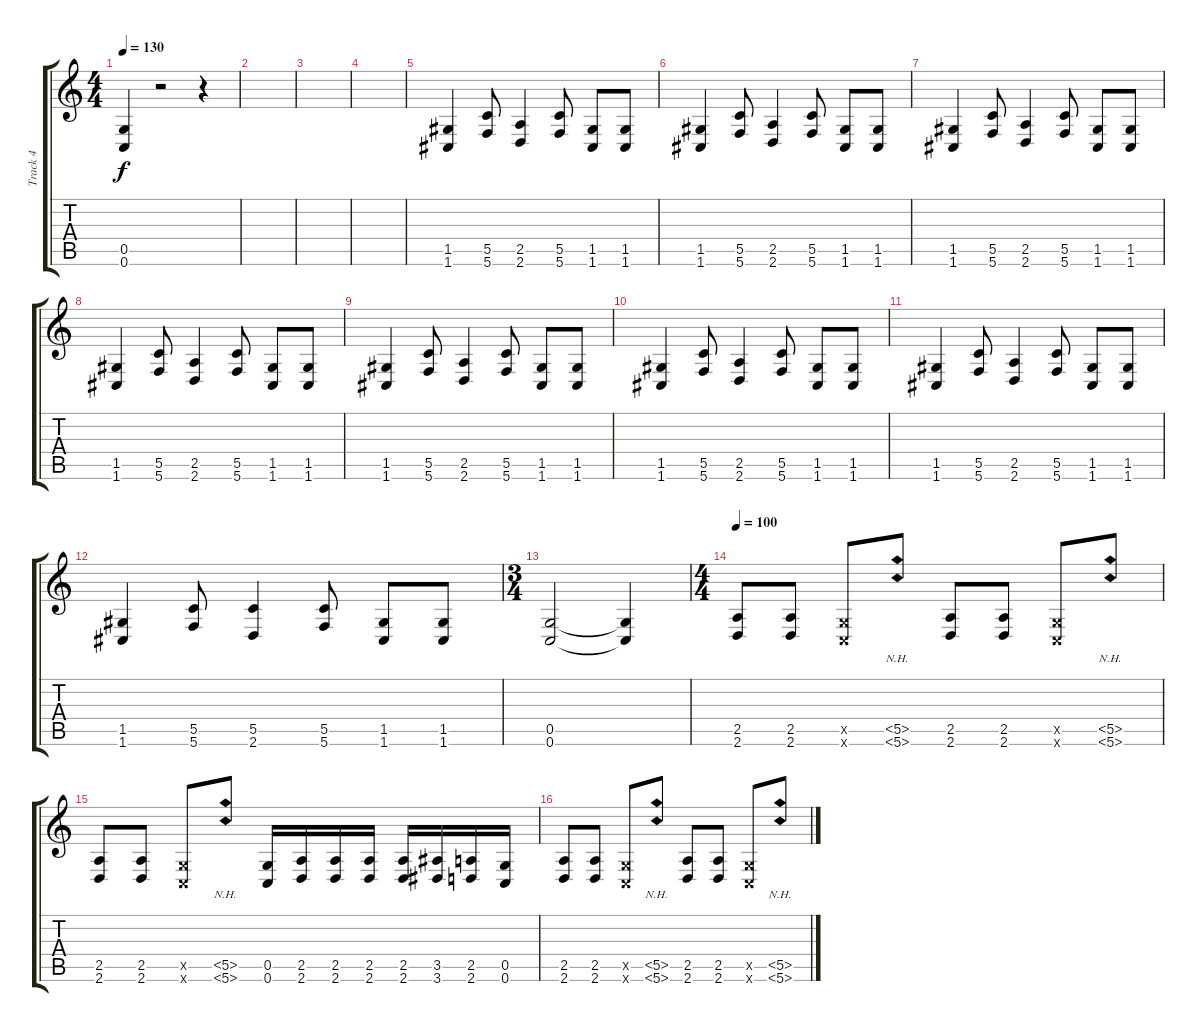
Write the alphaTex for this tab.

\track ("Track 4" "Track 4") {instrument overdrivenguitar}
\staff {score tabs}
\tuning (D4 A3 F3 C3 G2 C2) {hide}
\ts (4 4)
\tempo 130
\clef g2
\ks c
(0.5{t} 0.6{t}).4{dy f} r.2 r.4 |
|
|
|
(1.5 1.6).4 (5.5 5.6).8 (2.5 2.6).4 (5.5 5.6).8 (1.5 1.6).8 (1.5 1.6).8 |
(1.5 1.6).4 (5.5 5.6).8 (2.5 2.6).4 (5.5 5.6).8 (1.5 1.6).8 (1.5 1.6).8 |
(1.5 1.6).4 (5.5 5.6).8 (2.5 2.6).4 (5.5 5.6).8 (1.5 1.6).8 (1.5 1.6).8 |
(1.5 1.6).4 (5.5 5.6).8 (2.5 2.6).4 (5.5 5.6).8 (1.5 1.6).8 (1.5 1.6).8 |
(1.5 1.6).4 (5.5 5.6).8 (2.5 2.6).4 (5.5 5.6).8 (1.5 1.6).8 (1.5 1.6).8 |
(1.5 1.6).4 (5.5 5.6).8 (2.5 2.6).4 (5.5 5.6).8 (1.5 1.6).8 (1.5 1.6).8 |
(1.5 1.6).4 (5.5 5.6).8 (2.5 2.6).4 (5.5 5.6).8 (1.5 1.6).8 (1.5 1.6).8 |
(1.5 1.6).4 (5.5 5.6).8 (5.5 2.6).4 (5.5 5.6).8 (1.5 1.6).8 (1.5 1.6).8 |
\ts (3 4)
(0.5 0.6).2{volume 0} (0.5{t} 0.6{t}).4 |
\ts (4 4)
\tempo 100
(2.5 2.6).8{volume 16} (2.5 2.6).8 (0.5{x} 0.6{x}).8 (5.5{nh} 5.6{nh}).8 (2.5 2.6).8 (2.5 2.6).8 (0.5{x} 0.6{x}).8 (5.5{nh} 5.6{nh}).8 |
(2.5 2.6).8 (2.5 2.6).8 (0.5{x} 0.6{x}).8 (5.5{nh} 5.6{nh}).8 (0.5 0.6).16 (2.5 2.6).16 (2.5 2.6).16 (2.5 2.6).16 (2.5 2.6).16 (3.5 3.6).16 (2.5 2.6).16 (0.5 0.6).16 |
(2.5 2.6).8 (2.5 2.6).8 (0.5{x} 0.6{x}).8 (5.5{nh} 5.6{nh}).8 (2.5 2.6).8 (2.5 2.6).8 (0.5{x} 0.6{x}).8 (5.5{nh} 5.6{nh}).8
